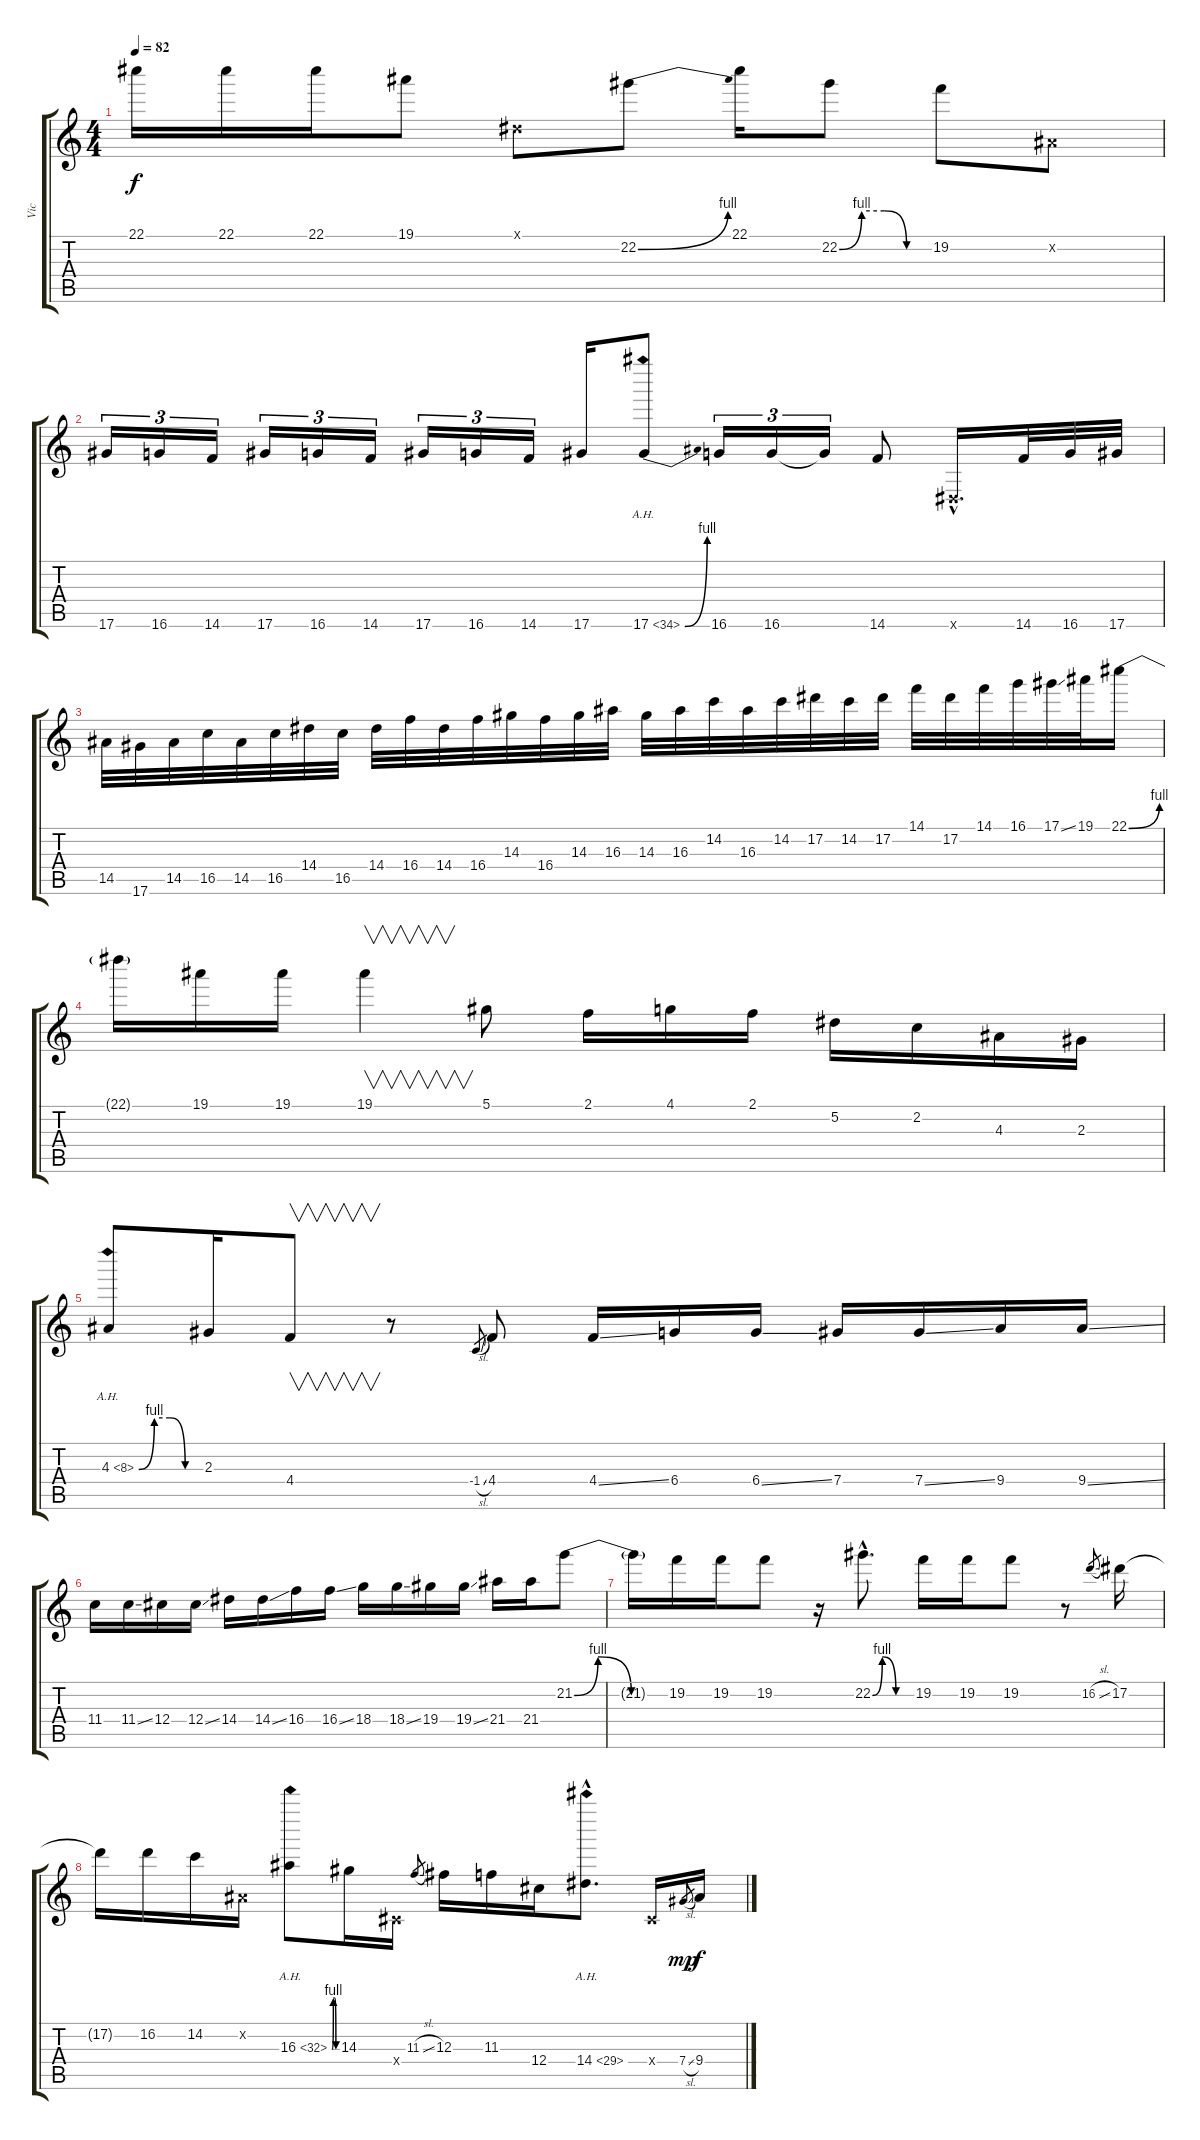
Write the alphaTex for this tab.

\track ("Vic" "Vic") {instrument distortionguitar}
\staff {score tabs}
\tuning (Eb4 Bb3 Gb3 Db3 Ab2 Eb2) {hide}
\ts (4 4)
\tempo 82
\clef g2
\ks c
22.1{t}.16{dy f} 22.1.16 22.1.16 19.1.8 0.1{x}.8 22.2{be (bend 0 0 60 4)}.8 22.1.16 22.2{be (custom 0 0 15 4 30 4 45 0 60 0)}.8 19.2.8 0.2{x}.8 |
17.6.16{tu (3 2)} 16.6.16{tu (3 2)} 14.6.16{tu (3 2)} 17.6.16{tu (3 2)} 16.6.16{tu (3 2)} 14.6.16{tu (3 2)} 17.6.16{tu (3 2)} 16.6.16{tu (3 2)} 14.6.16{tu (3 2)} 17.6.16 17.6{be (bend 0 0 60 4) ah 17}.8 16.6.16{tu (3 2)} 16.6.16{tu (3 2)} 16.6{t}.16{tu (3 2)} 14.6.8 0.6{hac x}.16{d} 14.6.32 16.6.32 17.6.32 |
14.5.32 17.6.32 14.5.32 16.5.32 14.5.32 16.5.32 14.4.32 16.5.32 14.4.32 16.4.32 14.4.32 16.4.32 14.3.32 16.4.32 14.3.32 16.3.32 14.3.32 16.3.32 14.2.32 16.3.32 14.2.32 17.2.32 14.2.32 17.2.32 14.1.32 17.2.32 14.1.32 16.1.32 17.1{ss}.32 19.1.32 22.1{be (bend 0 0 60 4)}.16 |
22.1{t}.16 19.1.16 19.1.16 19.1.4{v} 5.1.8 2.1.16 4.1.16 2.1.16 5.2.16 2.2.16 4.3.16 2.3.16 |
4.3{be (custom 0 0 15 4 30 4 45 0 60 0) ah 4}.8 2.3.16 4.4.8{v} r.8 -1.4{sl}.8{gr} 4.4.8 4.4{ss}.16 6.4.16 6.4{ss}.16 7.4.16 7.4{ss}.16 9.4.16 9.4{ss}.16 |
11.4.16 11.4{ss}.16 12.4.16 12.4{ss}.16 14.4.16 14.4{ss}.16 16.4.16 16.4{ss}.16 18.4.16 18.4{ss}.16 19.4.16 19.4{ss}.16 21.4.16 21.4.16 21.2{be (custom 0 0 15 4 36 0 42 0 45 0 50 0 55 0 60 0)}.8 |
21.2{t}.16 19.2.16 19.2.16 19.2.8 r.16 22.2{be (custom 0 0 15 4 36 0 42 0 45 0 50 0 55 0 60 0) hac}.8{d} 19.2.16 19.2.16 19.2.8 r.8 16.2{sl}.8{gr} 17.2.16 |
17.2{t}.16 16.2.16 14.2.16 0.2{x}.16 16.3{be (custom 0 0 15 4 30 4 45 0 60 0) ah 16}.8 14.3.16 0.4{x}.16 11.3{sl}.8{gr} 12.3.16 11.3.16 12.4.16 14.4{ah 15 hac}.8{d} 0.4{x}.16 7.4{sl}.8{gr dy mp} 9.4.16{dy f}
